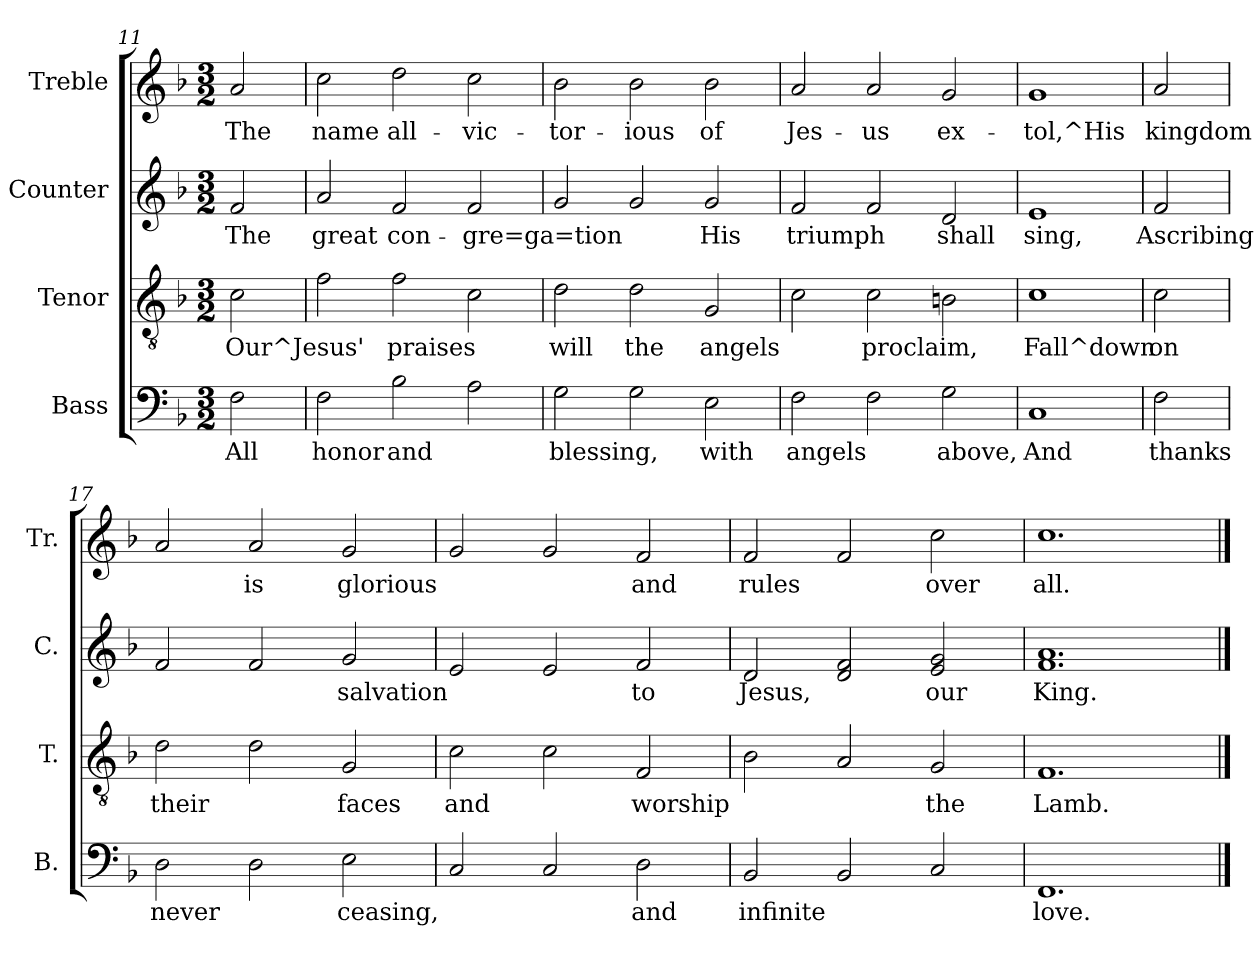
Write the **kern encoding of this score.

**kern	**text	**kern	**text	**kern	**text	**kern	**text
*part4	*part4	*part3	*part3	*part2	*part2	*part1	*part1
*staff4	*staff4	*staff3	*staff3	*staff2	*staff2	*staff1	*staff1
*I"Bass	*	*I"Tenor	*	*I"Counter	*	*I"Treble	*
*I'B.	*	*I'T.	*	*I'C.	*	*I'Tr.	*
*clefF4	*	*clefGv2	*	*clefG2	*	*clefG2	*
*k[b-]	*	*k[b-]	*	*k[b-]	*	*k[b-]	*
*F:	*	*F:	*	*F:	*	*F:	*
*M3/2	*	*M3/2	*	*M3/2	*	*M3/2	*
=11	=11	=11	=11	=11	=11	=11	=11
!	!LO:LY:b:rj	!	!LO:LY:b:rj	!	!LO:LY:b:rj	!	!LO:LY:b:rj
2F\	All	2c\	Our^Jesus'	2f/	The	2a>/	The
=12	=12	=12	=12	=12	=12	=12	=12
!	!LO:LY:b:rj	!	!LO:LY:b:rj	!	!LO:LY:b:rj	!	!LO:LY:b:rj
2F\	honor	2f\	.	2a/	great	2cc>\	name
!	!LO:LY:b:rj	!	!LO:LY:b:rj	!	!LO:LY:b:rj	!	!LO:LY:b:rj
2B-\	and	2f\	praises	2f/	con-	2dd\	all-
!	!LO:LY:b:rj	!	!LO:LY:b:rj	!	!LO:LY:b:rj	!	!LO:LY:b:rj
2A\	.	2c\	.	2f/	-gre=ga=tion	2cc\	-vic-
=13	=13	=13	=13	=13	=13	=13	=13
!	!LO:LY:b:rj	!	!LO:LY:b:rj	!	!LO:LY:b:rj	!	!LO:LY:b:rj
2G\	blessing,	2d\	will	2g/	.	2b-\	-tor-
!	!LO:LY:b:rj	!	!LO:LY:b:rj	!	!LO:LY:b:rj	!	!LO:LY:b:rj
2G\	.	2d\	the	2g/	.	2b-\	-ious
!	!LO:LY:b:rj	!	!LO:LY:b:rj	!	!LO:LY:b:rj	!	!LO:LY:b:rj
2E\	with	2G/	angels	2g/	His	2b-\	of
=14	=14	=14	=14	=14	=14	=14	=14
!	!LO:LY:b:rj	!	!LO:LY:b:rj	!	!LO:LY:b:rj	!	!LO:LY:b:rj
2F\	angels	2c\	.	2f/	triumph	2a/	Jes-
!	!LO:LY:b:rj	!	!LO:LY:b:rj	!	!LO:LY:b:rj	!	!LO:LY:b:rj
2F\	.	2c\	proclaim,	2f/	.	2a/	-us
!	!LO:LY:b:rj	!	!LO:LY:b:rj	!	!LO:LY:b:rj	!	!LO:LY:b:rj
2G\	above,	2Bn\	.	2d/	shall	2g/	ex-
=15	=15	=15	=15	=15	=15	=15	=15
!	!LO:LY:b:rj	!	!LO:LY:b:rj	!	!LO:LY:b:rj	!	!LO:LY:b:rj
1C	And	1c	Fall^down	1e	sing,	1g	-tol,^His
=16	=16	=16	=16	=16	=16	=16	=16
!	!LO:LY:b:rj	!	!LO:LY:b:rj	!	!LO:LY:b:rj	!	!LO:LY:b:rj
2F\	thanks	2c\	on	2f/	Ascribing	2a/	kingdom
=17	=17	=17	=17	=17	=17	=17	=17
!	!LO:LY:b:rj	!	!LO:LY:b:rj	!	!LO:LY:b:rj	!	!LO:LY:b:rj
2D\	never	2d\	their	2f/	.	2a/	.
!	!LO:LY:b:rj	!	!LO:LY:b:rj	!	!LO:LY:b:rj	!	!LO:LY:b:rj
2D\	.	2d\	.	2f/	.	2a/	is
!	!LO:LY:b:rj	!	!LO:LY:b:rj	!	!LO:LY:b:rj	!	!LO:LY:b:rj
2E\	ceasing,	2G/	faces	2g/	salvation	2g>/	glorious
=18	=18	=18	=18	=18	=18	=18	=18
!	!LO:LY:b:rj	!	!LO:LY:b:rj	!	!LO:LY:b:rj	!	!LO:LY:b:rj
2C/	.	2c\	and	2e/	.	2g/	.
!	!LO:LY:b:rj	!	!LO:LY:b:rj	!	!LO:LY:b:rj	!	!LO:LY:b:rj
2C/	.	2c\	.	2e/	.	2g/	.
!	!LO:LY:b:rj	!	!LO:LY:b:rj	!	!LO:LY:b:rj	!	!LO:LY:b:rj
2D\	and	2F/	worship	2f/	to	2f/	and
=19	=19	=19	=19	=19	=19	=19	=19
!	!LO:LY:b:rj	!	!LO:LY:b:rj	!	!LO:LY:b:rj	!	!LO:LY:b:rj
2BB-/	infinite	2B-\	.	2d/	Jesus,	2f/	rules
!	!LO:LY:b:rj	!	!LO:LY:b:rj	!	!LO:LY:b:rj	!	!LO:LY:b:rj
2BB-/	.	2A/	.	2f/ 2d/	.	2f/	.
!	!LO:LY:b:rj	!	!LO:LY:b:rj	!	!LO:LY:b:rj	!	!LO:LY:b:rj
2C/	.	2G/	the	2g/ 2e/	our	2cc\	over
=20	=20	=20	=20	=20	=20	=20	=20
!	!LO:LY:b:rj	!	!LO:LY:b:rj	!	!LO:LY:b:rj	!	!LO:LY:b:rj
1.FF	love.	1.F	Lamb.	1.a 1.f	King.	1.cc	all.
==	==	==	==	==	==	==	==
*-	*-	*-	*-	*-	*-	*-	*-
